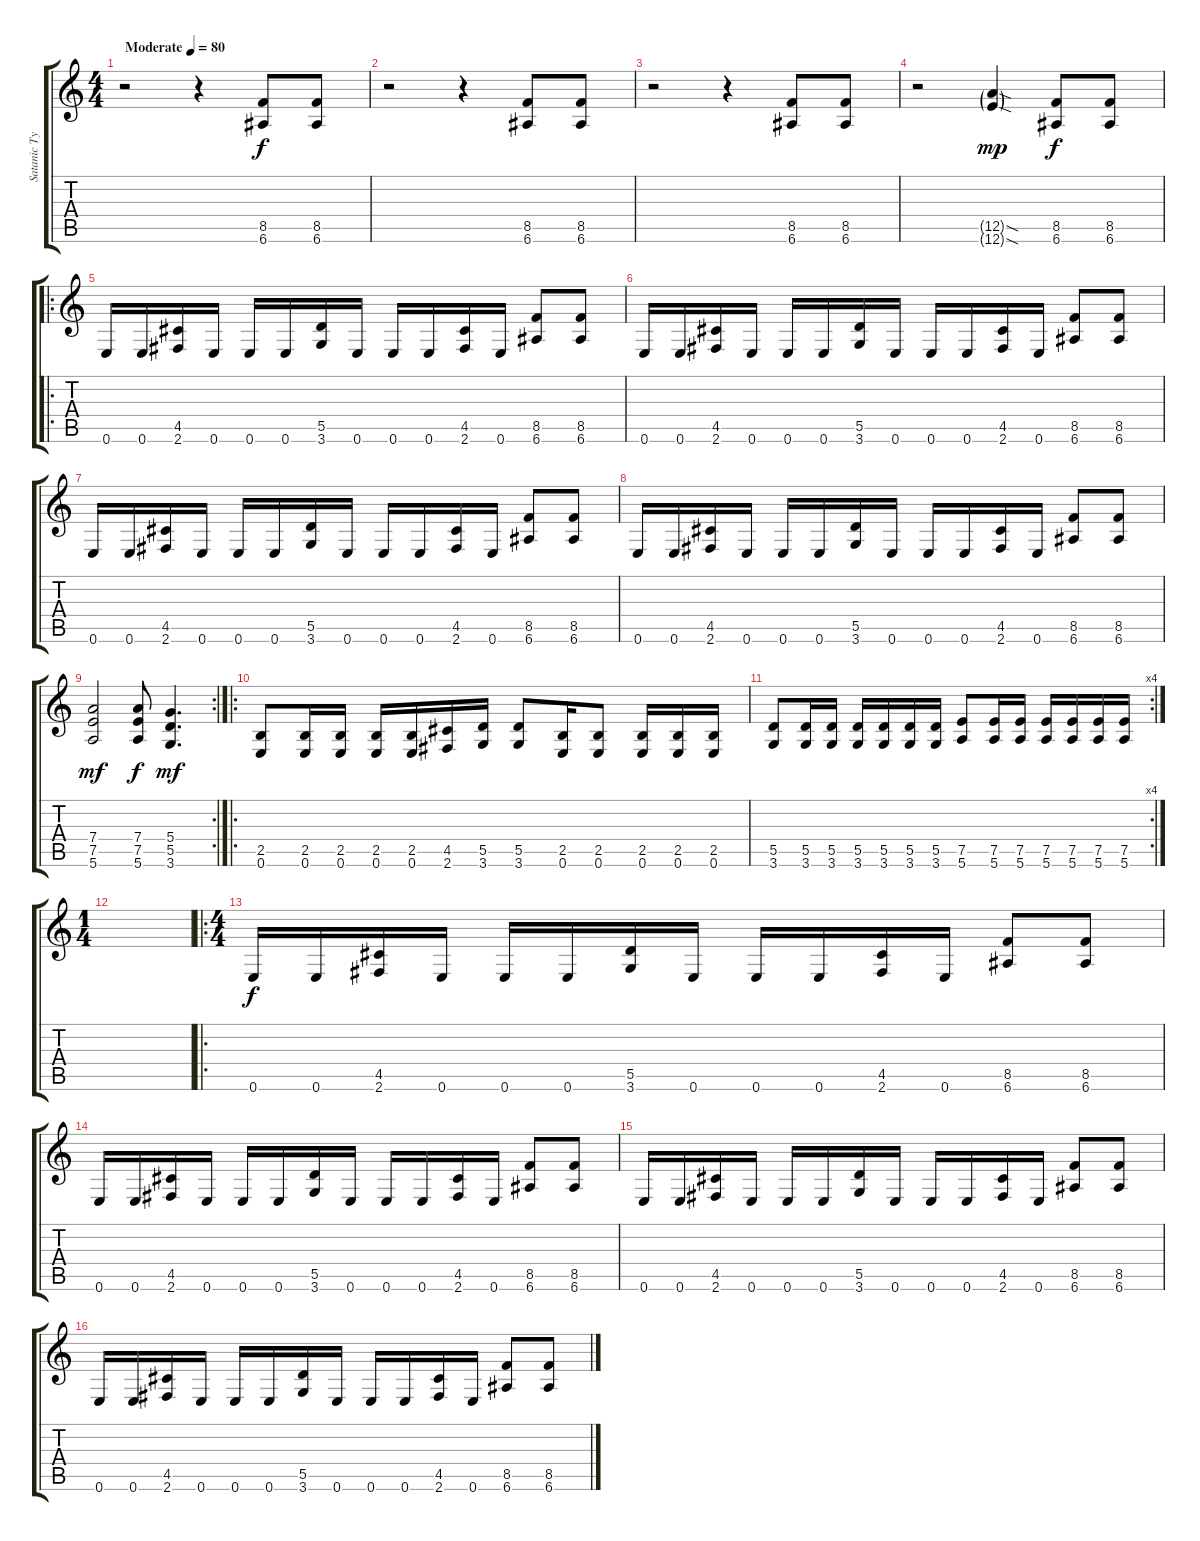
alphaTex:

\track ("Satanic Tyrant Werewolf" "Satanic Ty") {instrument distortionguitar}
\staff {score tabs}
\tuning (E4 B3 G3 D3 A2 E2) {hide}
\ts (4 4)
\tempo (80 "Moderate")
\clef g2
\ks c
r.2{dy f instrument distortionguitar} r.4 (8.5 6.6).8 (8.5 6.6).8 |
r.2 r.4 (8.5 6.6).8 (8.5 6.6).8 |
r.2 r.4 (8.5 6.6).8 (8.5 6.6).8 |
r.2 (12.5{sod g} 12.6{sod g}).4{dy mp} (8.5 6.6).8{dy f} (8.5 6.6).8 |
\ro
0.6.16 0.6.16 (4.5 2.6).16 0.6.16 0.6.16 0.6.16 (5.5 3.6).16 0.6.16 0.6.16 0.6.16 (4.5 2.6).16 0.6.16 (8.5 6.6).8 (8.5 6.6).8 |
0.6.16 0.6.16 (4.5 2.6).16 0.6.16 0.6.16 0.6.16 (5.5 3.6).16 0.6.16 0.6.16 0.6.16 (4.5 2.6).16 0.6.16 (8.5 6.6).8 (8.5 6.6).8 |
0.6.16 0.6.16 (4.5 2.6).16 0.6.16 0.6.16 0.6.16 (5.5 3.6).16 0.6.16 0.6.16 0.6.16 (4.5 2.6).16 0.6.16 (8.5 6.6).8 (8.5 6.6).8 |
0.6.16 0.6.16 (4.5 2.6).16 0.6.16 0.6.16 0.6.16 (5.5 3.6).16 0.6.16 0.6.16 0.6.16 (4.5 2.6).16 0.6.16 (8.5 6.6).8 (8.5 6.6).8 |
\rc 2
(7.4 7.5 5.6).2{dy mf} (7.4 7.5 5.6).8{dy f} (5.4 5.5 3.6).4{d dy mf} |
\ro
(2.5 0.6).8 (2.5 0.6).16 (2.5 0.6).16 (2.5 0.6).16 (2.5 0.6).16 (4.5 2.6).16 (5.5 3.6).16 (5.5 3.6).8 (2.5 0.6).16 (2.5 0.6).8 (2.5 0.6).16 (2.5 0.6).16 (2.5 0.6).16 |
\rc 4
(5.5 3.6).8 (5.5 3.6).16 (5.5 3.6).16 (5.5 3.6).16 (5.5 3.6).16 (5.5 3.6).16 (5.5 3.6).16 (7.5 5.6).8 (7.5 5.6).16 (7.5 5.6).16 (7.5 5.6).16 (7.5 5.6).16 (7.5 5.6).16 (7.5 5.6).16 |
\ts (1 4)
|
\ro
\ts (4 4)
0.6.16{dy f} 0.6.16 (4.5 2.6).16 0.6.16 0.6.16 0.6.16 (5.5 3.6).16 0.6.16 0.6.16 0.6.16 (4.5 2.6).16 0.6.16 (8.5 6.6).8 (8.5 6.6).8 |
0.6.16 0.6.16 (4.5 2.6).16 0.6.16 0.6.16 0.6.16 (5.5 3.6).16 0.6.16 0.6.16 0.6.16 (4.5 2.6).16 0.6.16 (8.5 6.6).8 (8.5 6.6).8 |
0.6.16 0.6.16 (4.5 2.6).16 0.6.16 0.6.16 0.6.16 (5.5 3.6).16 0.6.16 0.6.16 0.6.16 (4.5 2.6).16 0.6.16 (8.5 6.6).8 (8.5 6.6).8 |
0.6.16 0.6.16 (4.5 2.6).16 0.6.16 0.6.16 0.6.16 (5.5 3.6).16 0.6.16 0.6.16 0.6.16 (4.5 2.6).16 0.6.16 (8.5 6.6).8 (8.5 6.6).8
